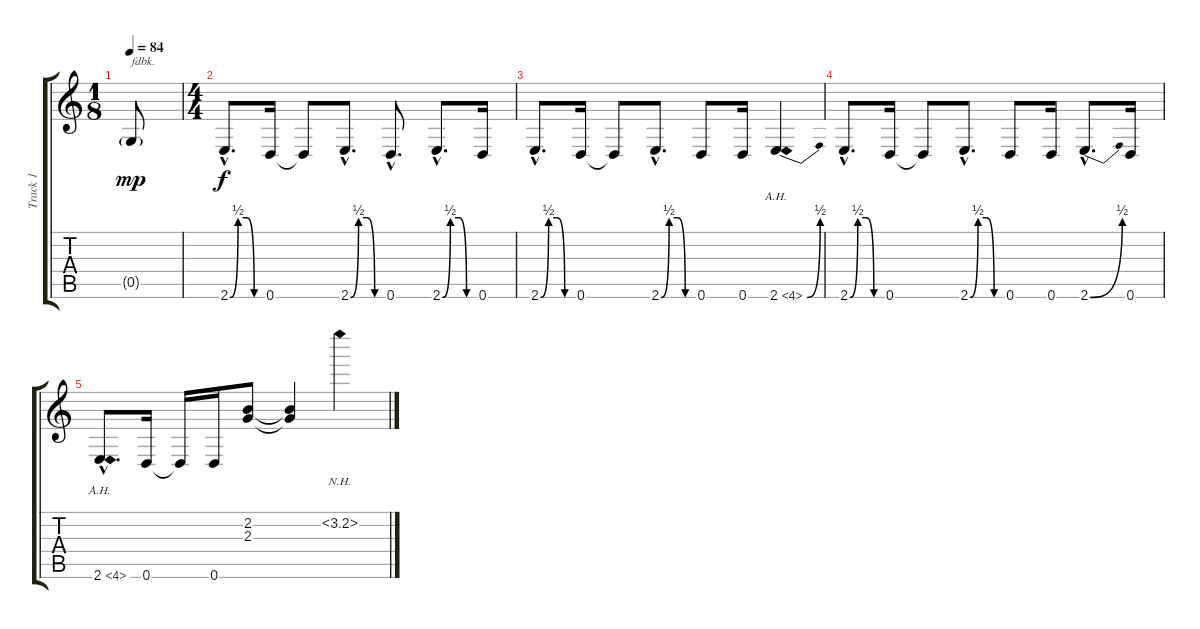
\track ("Track 1" "Track 1") {instrument distortionguitar}
\staff {score tabs}
\tuning (D4 A3 F3 C3 G2 D2) {hide}
\ts (1 8)
\tempo 84
\clef g2
\ks c
0.5{g}.8{txt "fdbk." dy mp instrument distortionguitar} |
\ts (4 4)
2.6{be (custom 0 0 15 2 30 2 45 0 60 0) hac}.8{d dy f} 0.6.16 0.6{t}.8 2.6{be (custom 0 0 15 2 30 2 45 0 60 0) hac}.8{d} 0.6{hac}.8{d} 2.6{be (custom 0 0 15 2 30 2 45 0 60 0) hac}.8{d} 0.6.16 |
2.6{be (custom 0 0 15 2 30 2 45 0 60 0) hac}.8{d} 0.6.16 0.6{t}.8 2.6{be (custom 0 0 15 2 30 2 45 0 60 0) hac}.8{d} 0.6.8 0.6.16 2.6{be (bend 0 0 60 2) ah 2}.4 |
2.6{be (custom 0 0 15 2 30 2 45 0 60 0) hac}.8{d} 0.6.16 0.6{t}.8 2.6{be (custom 0 0 15 2 30 2 45 0 60 0) hac}.8{d} 0.6.8 0.6.16 2.6{be (bend 0 0 60 2) hac}.8{d} 0.6.16 |
2.6{ah 2 hac}.8{d} 0.6.16 0.6{t}.16 0.6.16 (2.2 2.3).8 (2.2{t} 2.3{t}).4 3.2{nh}.4
